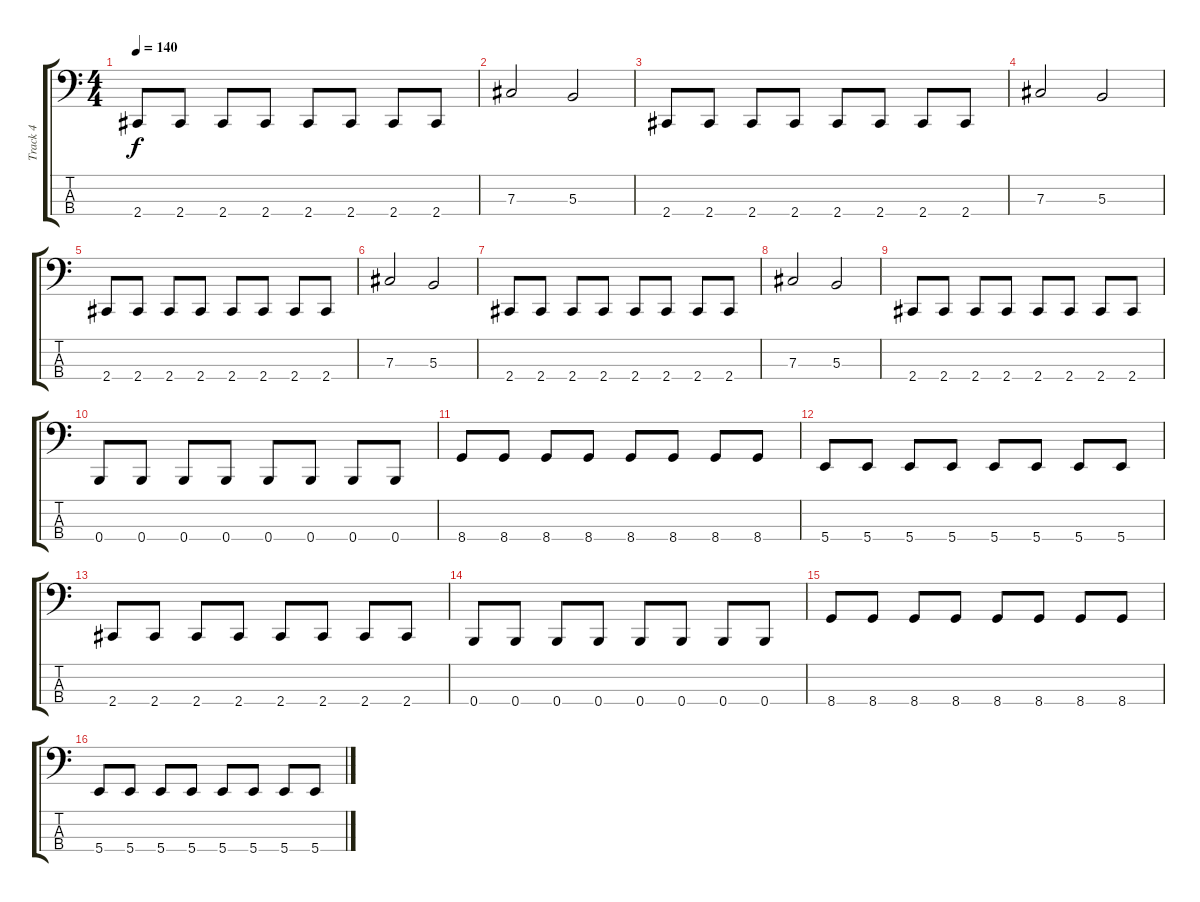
\track ("Track 4" "Track 4") {instrument electricbasspick}
\staff {score tabs}
\tuning (E2 B1 Gb1 B0) {hide}
\ts (4 4)
\tempo 140
\clef f4
\ks c
2.4.8{dy f} 2.4.8 2.4.8 2.4.8 2.4.8 2.4.8 2.4.8 2.4.8 |
7.3.2 5.3.2 |
2.4.8 2.4.8 2.4.8 2.4.8 2.4.8 2.4.8 2.4.8 2.4.8 |
7.3.2 5.3.2 |
2.4.8 2.4.8 2.4.8 2.4.8 2.4.8 2.4.8 2.4.8 2.4.8 |
7.3.2 5.3.2 |
2.4.8 2.4.8 2.4.8 2.4.8 2.4.8 2.4.8 2.4.8 2.4.8 |
7.3.2 5.3.2 |
2.4.8 2.4.8 2.4.8 2.4.8 2.4.8 2.4.8 2.4.8 2.4.8 |
0.4.8 0.4.8 0.4.8 0.4.8 0.4.8 0.4.8 0.4.8 0.4.8 |
8.4.8 8.4.8 8.4.8 8.4.8 8.4.8 8.4.8 8.4.8 8.4.8 |
5.4.8 5.4.8 5.4.8 5.4.8 5.4.8 5.4.8 5.4.8 5.4.8 |
2.4.8 2.4.8 2.4.8 2.4.8 2.4.8 2.4.8 2.4.8 2.4.8 |
0.4.8 0.4.8 0.4.8 0.4.8 0.4.8 0.4.8 0.4.8 0.4.8 |
8.4.8 8.4.8 8.4.8 8.4.8 8.4.8 8.4.8 8.4.8 8.4.8 |
5.4.8 5.4.8 5.4.8 5.4.8 5.4.8 5.4.8 5.4.8 5.4.8
